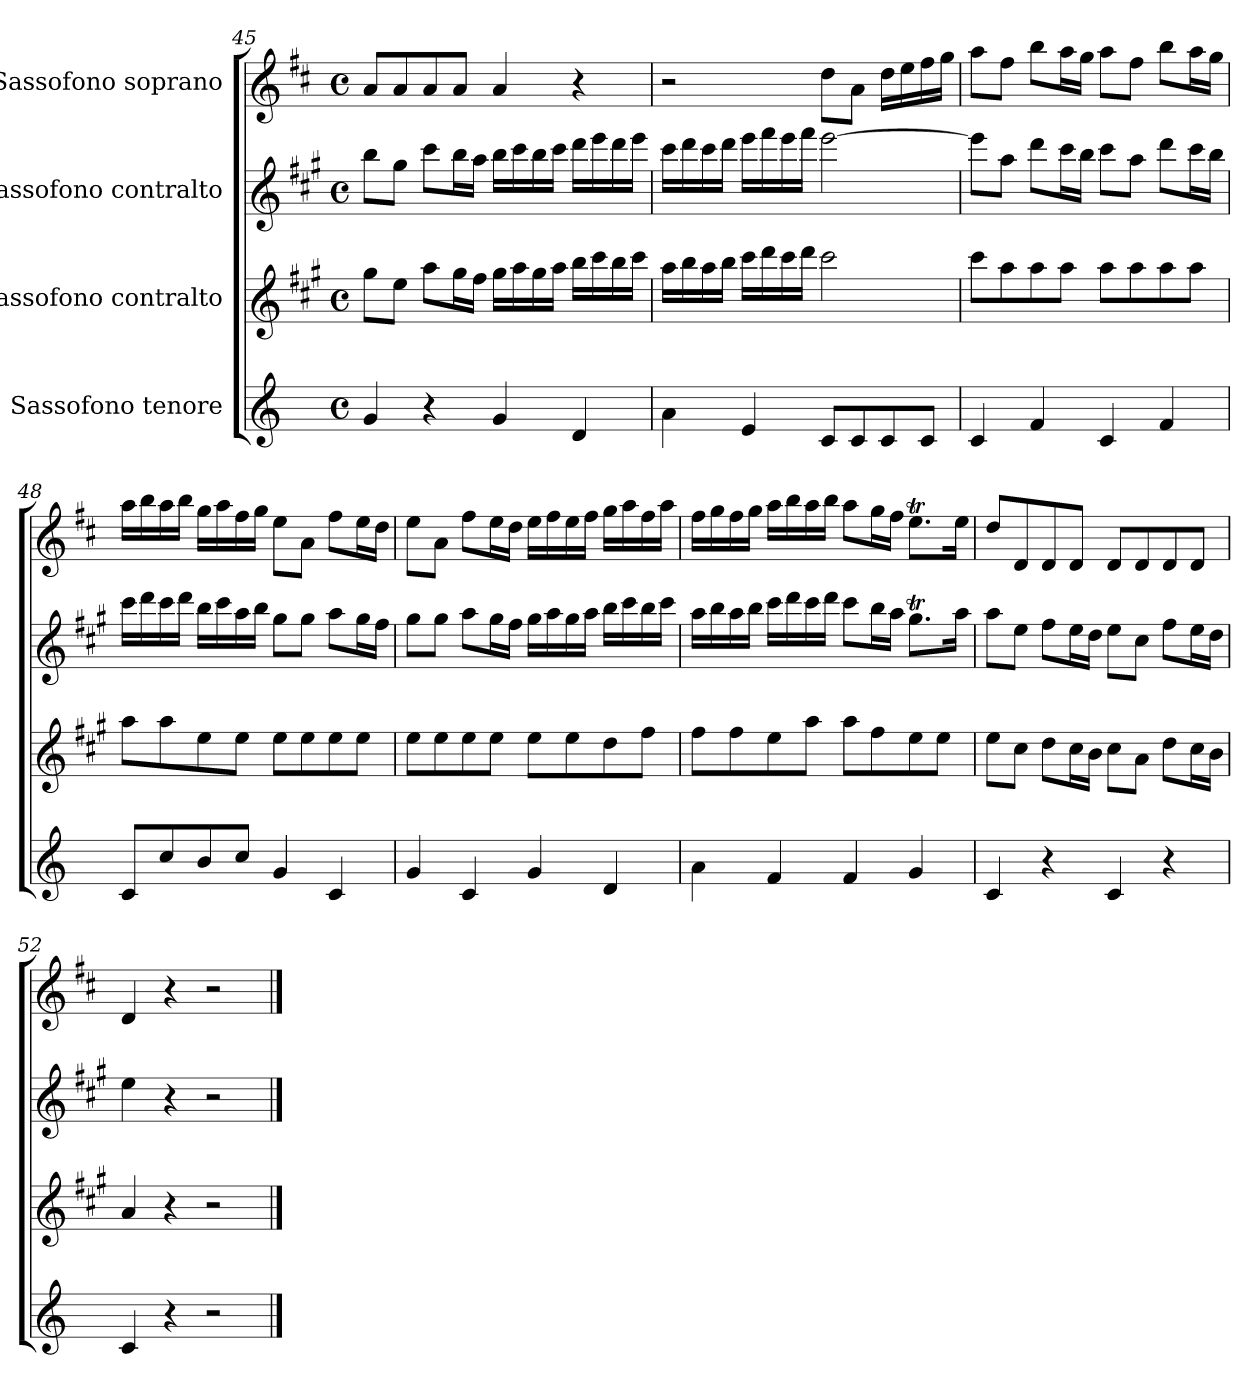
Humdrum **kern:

**kern	**kern	**kern	**kern
*part4	*part3	*part2	*part1
*staff4	*staff3	*staff2	*staff1
*I"Sassofono tenore	*I"Sassofono contralto	*I"Sassofono contralto	*I"Sassofono soprano
!!LO:LB:g=z
*clefG2	*clefG2	*clefG2	*clefG2
*ITrd8c14	*ITrd5c9	*ITrd5c9	*ITrd1c2
*k[]	*k[]	*k[]	*k[]
*M4/4	*M4/4	*M4/4	*M4/4
*met(c)	*met(c)	*met(c)	*met(c)
=45	=45	=45	=45
4G/	8b\L	8dd\L	8g/L
.	8g\J	8b\J	8g/
4r	8cc\L	8ee\L	8g/
.	16b\L	16dd\L	8g/J
.	16a\JJ	16cc\JJ	.
4G/	16b\LL	16dd\LL	4g/
.	16cc\	16ee\	.
.	16b\	16dd\	.
.	16cc\JJ	16ee\JJ	.
4D/	16dd\LL	16ff\LL	4r
.	16ee\	16gg\	.
.	16dd\	16ff\	.
.	16ee\JJ	16gg\JJ	.
=46	=46	=46	=46
4A\	16cc\LL	16ee\LL	2r
.	16dd\	16ff\	.
.	16cc\	16ee\	.
.	16dd\JJ	16ff\JJ	.
4E/	16ee\LL	16gg\LL	.
.	16ff\	16aa\	.
.	16ee\	16gg\	.
.	16ff\JJ	16aa\JJ	.
8C/L	2ee\	[2gg\	8cc\L
8C/	.	.	8g\J
8C/	.	.	16cc\LL
.	.	.	16dd\
8C/J	.	.	16ee\
.	.	.	16ff\JJ
!!LO:LB:g=z
=47	=47	=47	=47
*	*^	*	*
4C/	1ryy	8ee\L	8gg\L]	8gg\L
.	.	8cc\	8cc\J	8ee\J
4F/	.	8cc\	8ff\L	8aa\L
.	.	8cc\J	16ee\L	16gg\L
.	.	.	16dd\JJ	16ff\JJ
4C/	.	8cc\L	8ee\L	8gg\L
.	.	8cc\	8cc\J	8ee\J
4F/	.	8cc\	8ff\L	8aa\L
.	.	8cc\J	16ee\L	16gg\L
.	.	.	16dd\JJ	16ff\JJ
=48	=48	=48	=48	=48
8C/L	1ryy	8cc\L	16ee\LL	16gg\LL
.	.	.	16ff\	16aa\
8c/	.	8cc\	16ee\	16gg\
.	.	.	16ff\JJ	16aa\JJ
8B/	.	8g\	16dd\LL	16ff\LL
.	.	.	16ee\	16gg\
8c/J	.	8g\J	16cc\	16ee\
.	.	.	16dd\JJ	16ff\JJ
4G/	.	8g\L	8b\L	8dd\L
.	.	8g\	8b\J	8g\J
4C/	.	8g\	8cc\L	8ee\L
.	.	8g\J	16b\L	16dd\L
.	.	.	16a\JJ	16cc\JJ
!!LO:PB:g=z
=49	=49	=49	=49	=49
4G/	1ryy	8g\L	8b\L	8dd\L
.	.	8g\	8b\J	8g\J
4C/	.	8g\	8cc\L	8ee\L
.	.	8g\J	16b\L	16dd\L
.	.	.	16a\JJ	16cc\JJ
4G/	.	8g\L	16b\LL	16dd\LL
.	.	.	16cc\	16ee\
.	.	8g\	16b\	16dd\
.	.	.	16cc\JJ	16ee\JJ
4D/	.	8f\	16dd\LL	16ff\LL
.	.	.	16ee\	16gg\
.	.	8a\J	16dd\	16ee\
.	.	.	16ee\JJ	16gg\JJ
=50	=50	=50	=50	=50
4A\	1ryy	8a\L	16cc\LL	16ee\LL
.	.	.	16dd\	16ff\
.	.	8a\	16cc\	16ee\
.	.	.	16dd\JJ	16ff\JJ
4F/	.	8g\	16ee\LL	16gg\LL
.	.	.	16ff\	16aa\
.	.	8cc\J	16ee\	16gg\
.	.	.	16ff\JJ	16aa\JJ
4F/	.	8cc\L	8ee\L	8gg\L
.	.	8a\	16dd\L	16ff\L
.	.	.	16cc\JJ	16ee\JJ
4G/	.	8g\	8.bt\L	8.ddT\L
.	.	8g\J	.	.
.	.	.	16cc\Jk	16dd\Jk
*	*v	*v	*	*
!!LO:LB:g=z
=51	=51	=51	=51
4C/	8g\L	8cc\L	8cc/L
.	8e\J	8g\J	8c/
4r	8f\L	8a\L	8c/
.	16e\L	16g\L	8c/J
.	16d\JJ	16f\JJ	.
4C/	8e\L	8g\L	8c/L
.	8c\J	8e\J	8c/
4r	8f\L	8a\L	8c/
.	16e\L	16g\L	8c/J
.	16d\JJ	16f\JJ	.
=52	=52	=52	=52
4C/	4c/	4g\	4c/
4r	4r	4r	4r
2r	2r	2r	2r
==	==	==	==
*-	*-	*-	*-
